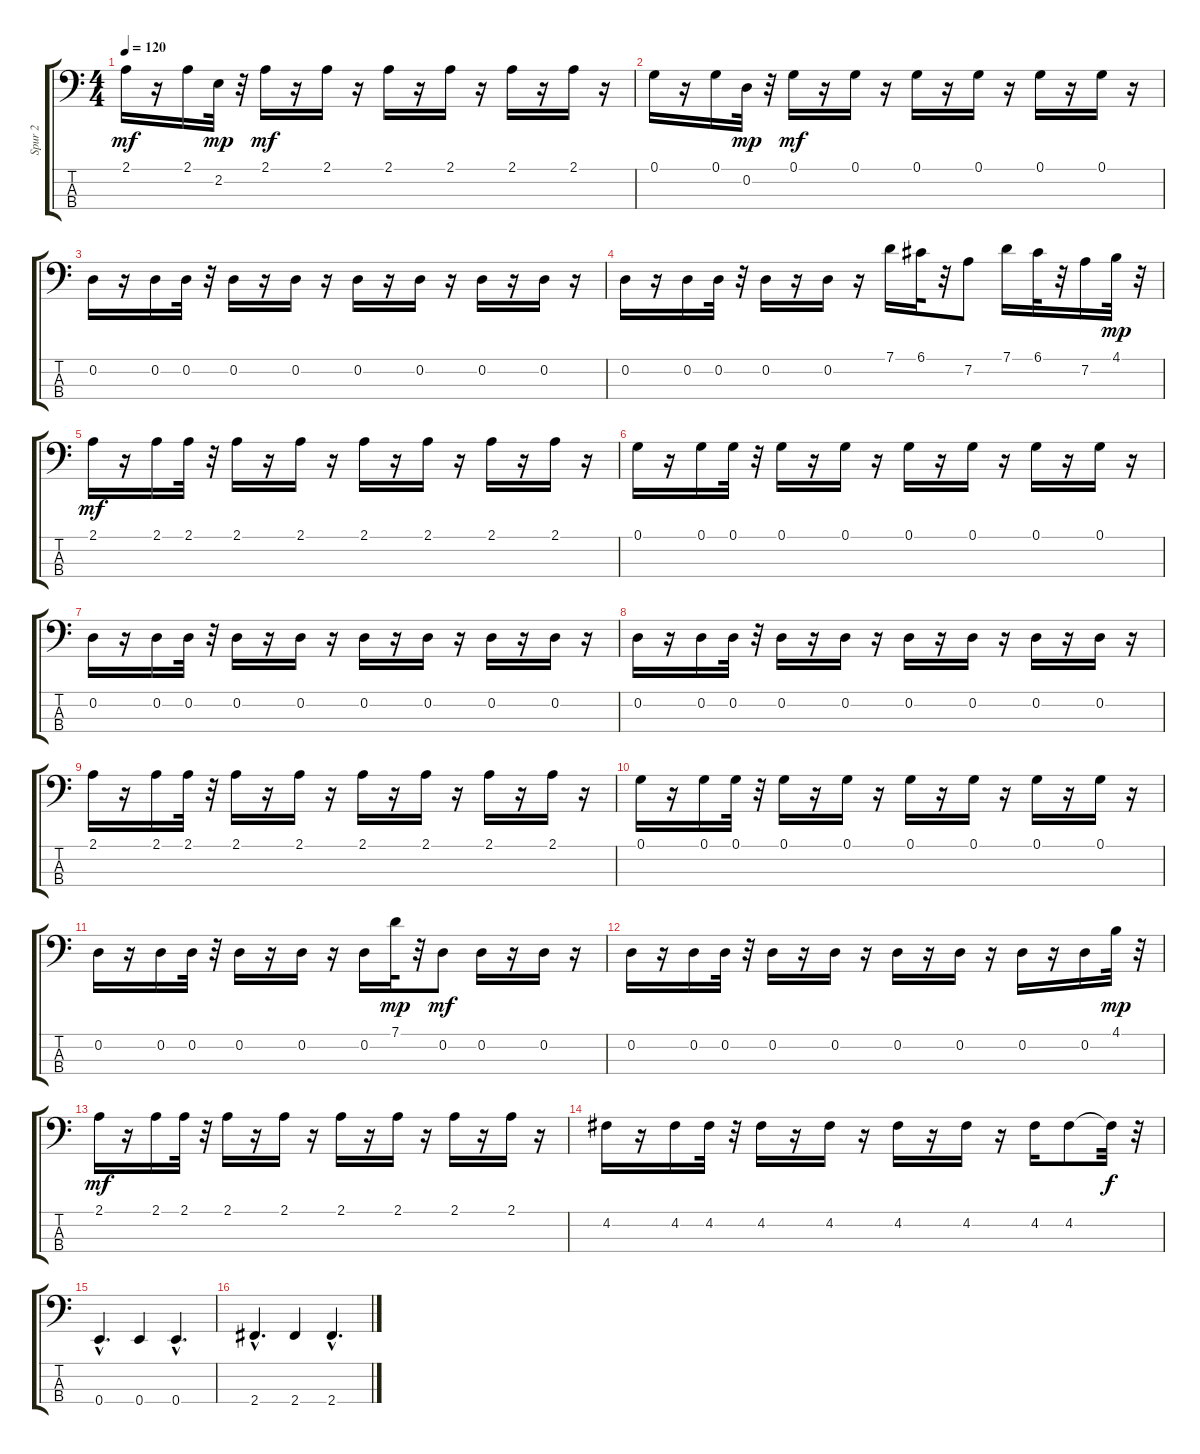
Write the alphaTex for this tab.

\track ("Spur 2" "Spur 2") {instrument electricbassfinger}
\staff {score tabs}
\tuning (G2 D2 A1 E1) {hide}
\ts (4 4)
\tempo 120
\clef f4
\ks c
2.1.16{dy mf} r.16 2.1.16 2.2.32{dy mp} r.32 2.1.16{dy mf} r.16 2.1.16 r.16 2.1.16 r.16 2.1.16 r.16 2.1.16 r.16 2.1.16 r.16 |
0.1.16 r.16 0.1.16 0.2.32{dy mp} r.32 0.1.16{dy mf} r.16 0.1.16 r.16 0.1.16 r.16 0.1.16 r.16 0.1.16 r.16 0.1.16 r.16 |
0.2.16 r.16 0.2.16 0.2.32 r.32 0.2.16 r.16 0.2.16 r.16 0.2.16 r.16 0.2.16 r.16 0.2.16 r.16 0.2.16 r.16 |
0.2.16 r.16 0.2.16 0.2.32 r.32 0.2.16 r.16 0.2.16 r.16 7.1.16 6.1.32 r.32 7.2.8 7.1.16 6.1.32 r.32 7.2.16 4.1.32{dy mp} r.32 |
2.1.16{dy mf} r.16 2.1.16 2.1.32 r.32 2.1.16 r.16 2.1.16 r.16 2.1.16 r.16 2.1.16 r.16 2.1.16 r.16 2.1.16 r.16 |
0.1.16 r.16 0.1.16 0.1.32 r.32 0.1.16 r.16 0.1.16 r.16 0.1.16 r.16 0.1.16 r.16 0.1.16 r.16 0.1.16 r.16 |
0.2.16 r.16 0.2.16 0.2.32 r.32 0.2.16 r.16 0.2.16 r.16 0.2.16 r.16 0.2.16 r.16 0.2.16 r.16 0.2.16 r.16 |
0.2.16 r.16 0.2.16 0.2.32 r.32 0.2.16 r.16 0.2.16 r.16 0.2.16 r.16 0.2.16 r.16 0.2.16 r.16 0.2.16 r.16 |
2.1.16 r.16 2.1.16 2.1.32 r.32 2.1.16 r.16 2.1.16 r.16 2.1.16 r.16 2.1.16 r.16 2.1.16 r.16 2.1.16 r.16 |
0.1.16 r.16 0.1.16 0.1.32 r.32 0.1.16 r.16 0.1.16 r.16 0.1.16 r.16 0.1.16 r.16 0.1.16 r.16 0.1.16 r.16 |
0.2.16 r.16 0.2.16 0.2.32 r.32 0.2.16 r.16 0.2.16 r.16 0.2.16 7.1.32{dy mp} r.32 0.2.8{dy mf} 0.2.16 r.16 0.2.16 r.16 |
0.2.16 r.16 0.2.16 0.2.32 r.32 0.2.16 r.16 0.2.16 r.16 0.2.16 r.16 0.2.16 r.16 0.2.16 r.16 0.2.16 4.1.32{dy mp} r.32 |
2.1.16{dy mf} r.16 2.1.16 2.1.32 r.32 2.1.16 r.16 2.1.16 r.16 2.1.16 r.16 2.1.16 r.16 2.1.16 r.16 2.1.16 r.16 |
4.2.16 r.16 4.2.16 4.2.32 r.32 4.2.16 r.16 4.2.16 r.16 4.2.16 r.16 4.2.16 r.16 4.2.16 4.2.8 4.2{t}.32{dy f} r.32 |
0.4{hac}.4{d} 0.4.4 0.4{hac}.4{d} |
2.4{hac}.4{d} 2.4.4 2.4{hac}.4{d}
